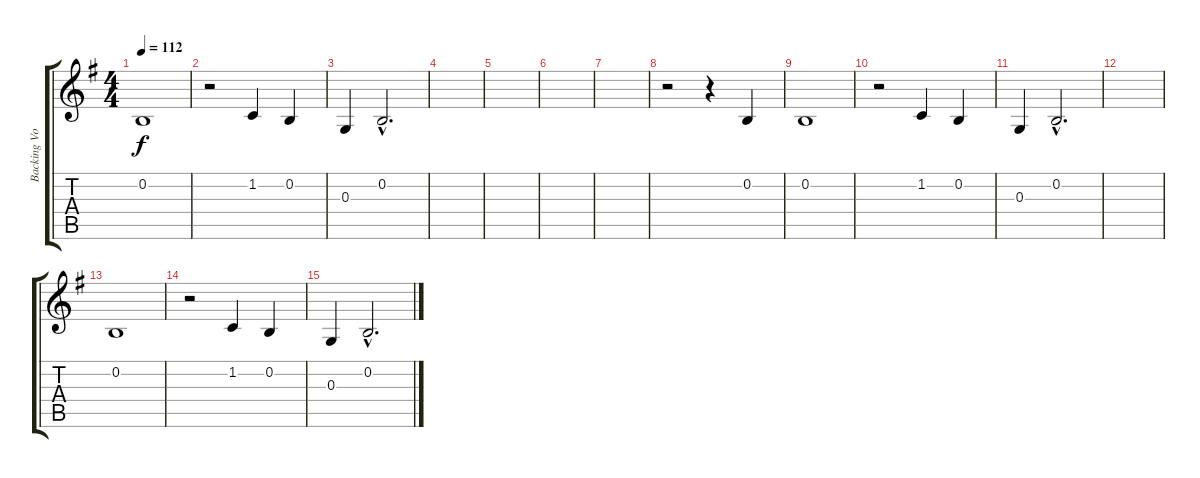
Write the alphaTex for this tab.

\track ("Backing Vocals" "Backing Vo") {instrument synthvoice}
\staff {score tabs}
\tuning (E4 B3 G3 D3 A2 E2) {hide}
\ts (4 4)
\tempo 112
\clef g2
\ks g
0.2.1{dy f} |
r.2 1.2.4 0.2.4 |
0.3.4 0.2{hac}.2{d} |
|
|
|
|
r.2 r.4 0.2.4 |
0.2.1 |
r.2 1.2.4 0.2.4 |
0.3.4 0.2{hac}.2{d} |
|
0.2.1 |
r.2 1.2.4 0.2.4 |
0.3.4 0.2{hac}.2{d}
